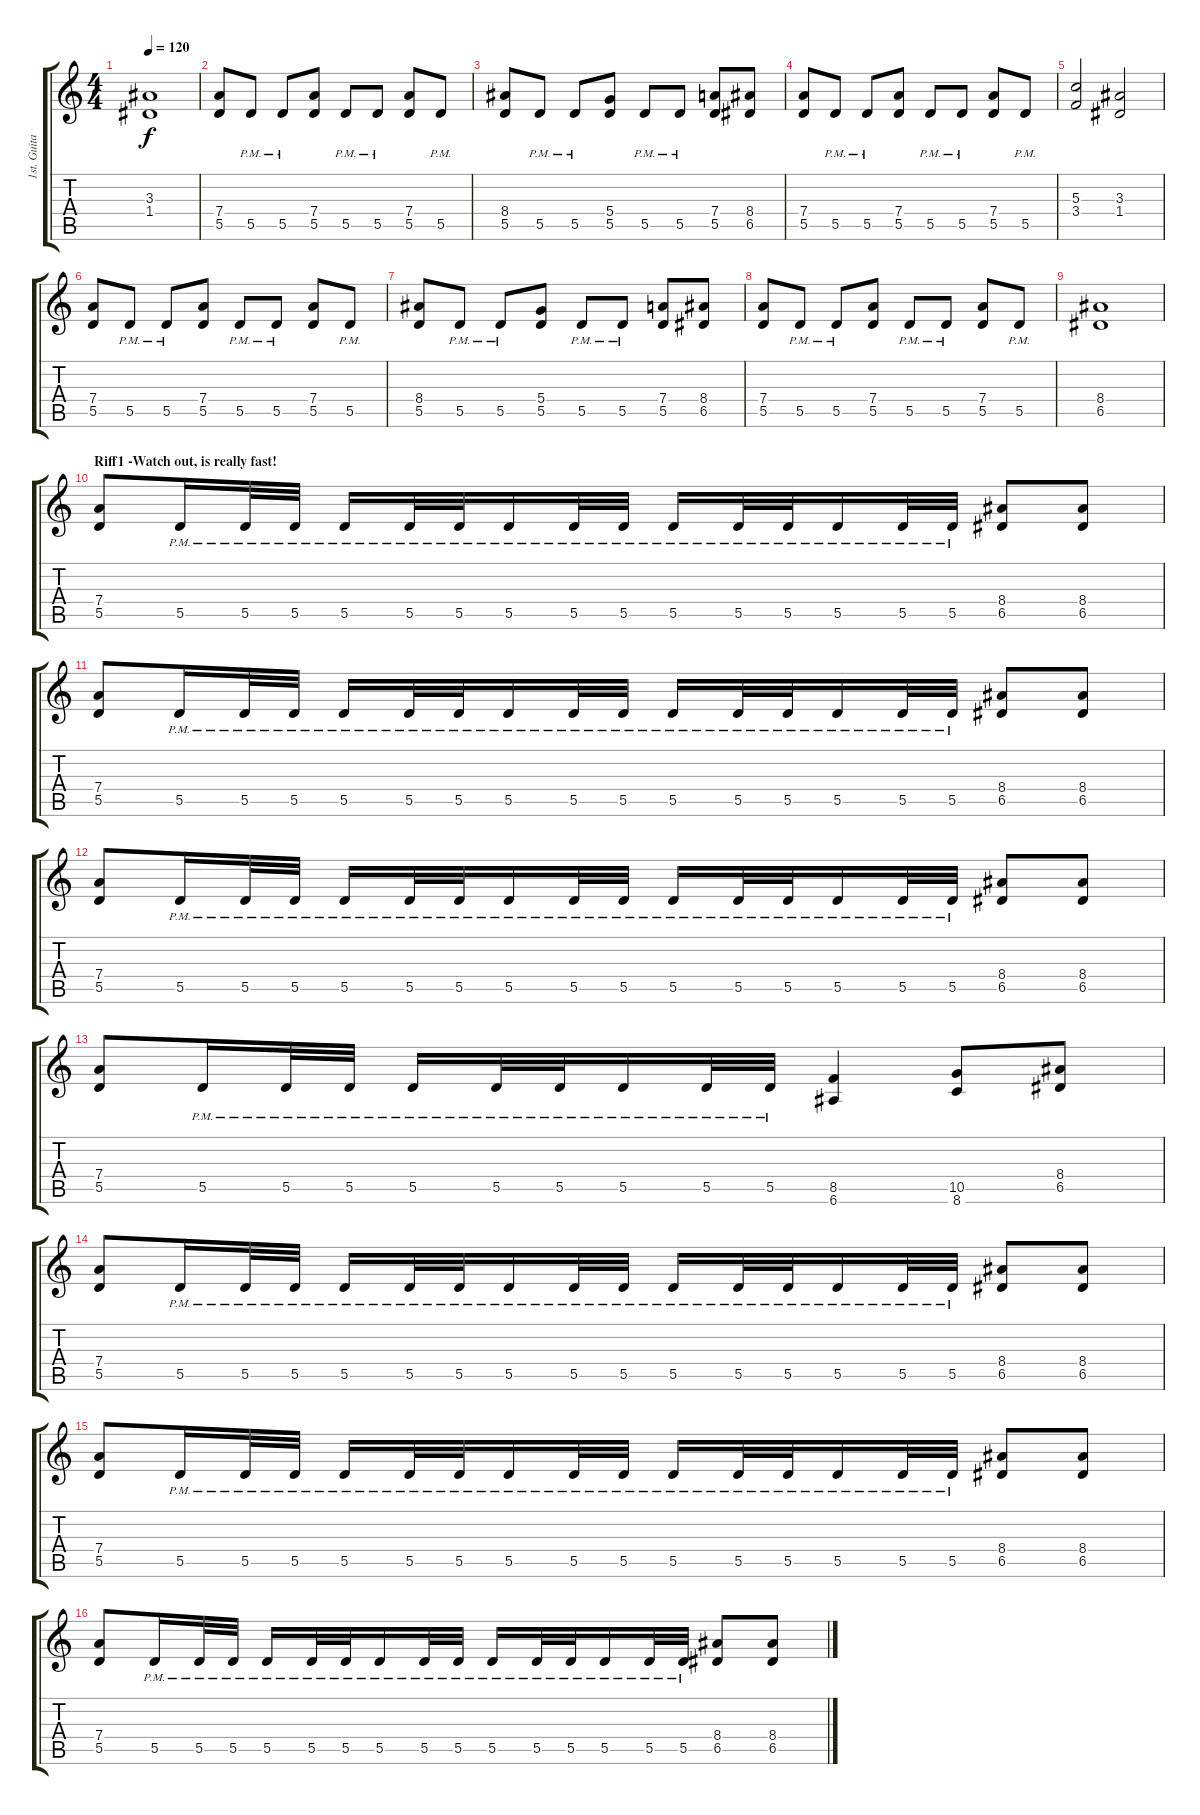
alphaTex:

\track ("1st. Guitar R" "1st. Guita") {instrument overdrivenguitar}
\staff {score tabs}
\tuning (E4 B3 G3 D3 A2 E2) {hide}
\ts (4 4)
\tempo 120
\clef g2
\ks c
(3.3 1.4).1{dy f} |
(7.4 5.5).8 5.5{pm}.8 5.5{pm}.8 (7.4 5.5).8 5.5{pm}.8 5.5{pm}.8 (7.4 5.5).8 5.5{pm}.8 |
(8.4 5.5).8 5.5{pm}.8 5.5{pm}.8 (5.4 5.5).8 5.5{pm}.8 5.5{pm}.8 (7.4 5.5).8 (8.4 6.5).8 |
(7.4 5.5).8 5.5{pm}.8 5.5{pm}.8 (7.4 5.5).8 5.5{pm}.8 5.5{pm}.8 (7.4 5.5).8 5.5{pm}.8 |
(5.3 3.4).2 (3.3 1.4).2 |
(7.4 5.5).8 5.5{pm}.8 5.5{pm}.8 (7.4 5.5).8 5.5{pm}.8 5.5{pm}.8 (7.4 5.5).8 5.5{pm}.8 |
(8.4 5.5).8 5.5{pm}.8 5.5{pm}.8 (5.4 5.5).8 5.5{pm}.8 5.5{pm}.8 (7.4 5.5).8 (8.4 6.5).8 |
(7.4 5.5).8 5.5{pm}.8 5.5{pm}.8 (7.4 5.5).8 5.5{pm}.8 5.5{pm}.8 (7.4 5.5).8 5.5{pm}.8 |
(8.4 6.5).1 |
\section ("" "Riff1 -Watch out, is really fast!")
(7.4 5.5).8 5.5{pm}.16 5.5{pm}.32 5.5{pm}.32 5.5{pm}.16 5.5{pm}.32 5.5{pm}.32 5.5{pm}.16 5.5{pm}.32 5.5{pm}.32 5.5{pm}.16 5.5{pm}.32 5.5{pm}.32 5.5{pm}.16 5.5{pm}.32 5.5{pm}.32 (8.4 6.5).8 (8.4 6.5).8 |
(7.4 5.5).8 5.5{pm}.16 5.5{pm}.32 5.5{pm}.32 5.5{pm}.16 5.5{pm}.32 5.5{pm}.32 5.5{pm}.16 5.5{pm}.32 5.5{pm}.32 5.5{pm}.16 5.5{pm}.32 5.5{pm}.32 5.5{pm}.16 5.5{pm}.32 5.5{pm}.32 (8.4 6.5).8 (8.4 6.5).8 |
(7.4 5.5).8 5.5{pm}.16 5.5{pm}.32 5.5{pm}.32 5.5{pm}.16 5.5{pm}.32 5.5{pm}.32 5.5{pm}.16 5.5{pm}.32 5.5{pm}.32 5.5{pm}.16 5.5{pm}.32 5.5{pm}.32 5.5{pm}.16 5.5{pm}.32 5.5{pm}.32 (8.4 6.5).8 (8.4 6.5).8 |
(7.4 5.5).8 5.5{pm}.16 5.5{pm}.32 5.5{pm}.32 5.5{pm}.16 5.5{pm}.32 5.5{pm}.32 5.5{pm}.16 5.5{pm}.32 5.5{pm}.32 (8.5 6.6).4 (10.5 8.6).8 (8.4 6.5).8 |
(7.4 5.5).8 5.5{pm}.16 5.5{pm}.32 5.5{pm}.32 5.5{pm}.16 5.5{pm}.32 5.5{pm}.32 5.5{pm}.16 5.5{pm}.32 5.5{pm}.32 5.5{pm}.16 5.5{pm}.32 5.5{pm}.32 5.5{pm}.16 5.5{pm}.32 5.5{pm}.32 (8.4 6.5).8 (8.4 6.5).8 |
(7.4 5.5).8 5.5{pm}.16 5.5{pm}.32 5.5{pm}.32 5.5{pm}.16 5.5{pm}.32 5.5{pm}.32 5.5{pm}.16 5.5{pm}.32 5.5{pm}.32 5.5{pm}.16 5.5{pm}.32 5.5{pm}.32 5.5{pm}.16 5.5{pm}.32 5.5{pm}.32 (8.4 6.5).8 (8.4 6.5).8 |
(7.4 5.5).8 5.5{pm}.16 5.5{pm}.32 5.5{pm}.32 5.5{pm}.16 5.5{pm}.32 5.5{pm}.32 5.5{pm}.16 5.5{pm}.32 5.5{pm}.32 5.5{pm}.16 5.5{pm}.32 5.5{pm}.32 5.5{pm}.16 5.5{pm}.32 5.5{pm}.32 (8.4 6.5).8 (8.4 6.5).8
